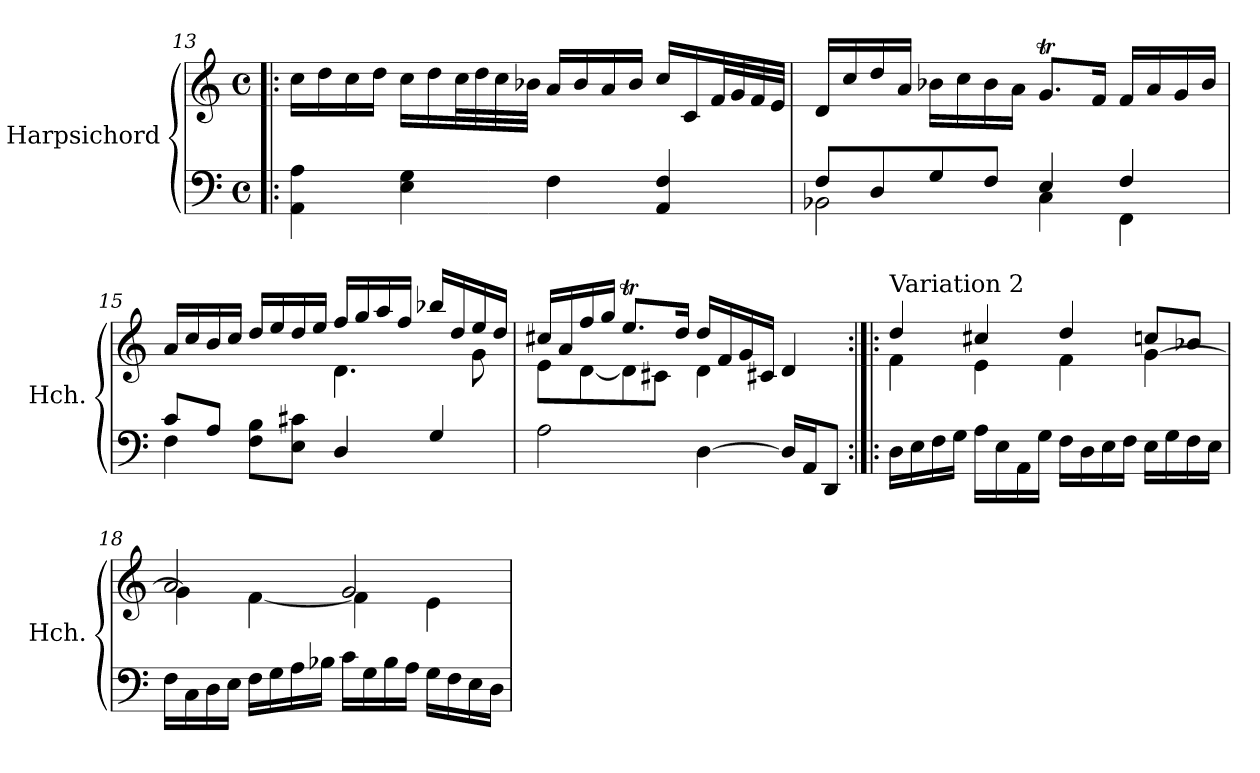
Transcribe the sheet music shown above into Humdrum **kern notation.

**kern	**kern
*part1	*part1
*staff2	*staff1
*I"Harpsichord	*
*I'Hch.	*
*clefF4	*clefG2
*k[]	*k[]
*M4/4	*M4/4
*met(c)	*met(c)
=13!|:	=13!|:
4AA\ 4A\	16cc\LL
.	16dd\
.	16cc\
.	16dd\JJ
4E\ 4G\	16cc\LL
.	16dd\
.	32cc\L
.	32dd\
.	32cc\
.	32b-X\JJJ
4F\	16a/LL
.	16b-/
.	16a/
.	16b-/JJ
4AA/ 4F/	16cc/LL
.	16c/
.	32f/L
.	32g/
.	32f/
.	32e/JJJ
=14	=14
*^	*
8F/L	2BB-X\	16d/LL
.	.	16cc/
8D/	.	16dd/
.	.	16a/JJ
8G/	.	16b-X\LL
.	.	16cc\
8F/J	.	16b-\
.	.	16a\JJ
4E/	4C\	8.gT/L
.	.	16f/Jk
4F/	4FF\	16f/LL
.	.	16a/
.	.	16g/
.	.	16b-/JJ
!!LO:LB:g=z
=15	=15	=15
*	*	*^
4F\	8c/L	16a/LL	2ryy
.	.	16cc/	.
.	8A/J	16b/	.
.	.	16cc/JJ	.
8F\ 8B\L	2.ryy	16dd/LL	.
.	.	16ee/	.
8E\ 8c#X\J	.	16dd/	.
.	.	16ee/JJ	.
4D/	.	16ff/LL	4.d\
.	.	16gg/	.
.	.	16aa/	.
.	.	16ff/JJ	.
4G/	.	16bb-X/LL	.
.	.	16dd/	.
.	.	16ee/	8g\
.	.	16dd/JJ	.
*v	*v	*	*
=16	=16	=16
2A\	16cc#X/LL	8e\L
.	16a/	.
.	16ff/	[8d\
.	16gg/JJ	.
.	8.eet/L	8d\]
.	.	8c#X\J
.	16dd/Jk	.
[4D\	16dd/LL	4d\
.	16f/	.
.	16g/	.
.	16c#X/JJ	.
16D/LL]	4d/	4ryy
16AA/J	.	.
8DD/J	.	.
!!LO:PB:g=z	!!
=17:|!|:	=17:|!|:	=17:|!|:
*	*MM70	*
!	!LO:TX:a:t=Variation 2	!
16D\LL	4f\	4dd/
16E\	.	.
16F\	.	.
16G\JJ	.	.
16A\LL	4e\	4cc#X/
16E\	.	.
16AA\	.	.
16G\JJ	.	.
16F\LL	4f\	4dd/
16D\	.	.
16E\	.	.
16F\JJ	.	.
16E\LL	[4g\	8ccn/L
16G\	.	.
16F\	.	8b-X/J
16E\JJ	.	.
=18	=18	=18
16F\LL	2a/	4g\]
16C\	.	.
16D\	.	.
16E\JJ	.	.
16F\LL	.	[4f\
16G\	.	.
16A\	.	.
16B-X\JJ	.	.
16c\LL	2g/	4f\]
16G\	.	.
16B-\	.	.
16A\JJ	.	.
16G\LL	.	4e\
16F\	.	.
16E\	.	.
16D\JJ	.	.
*	*v	*v
=	=
*-	*-
